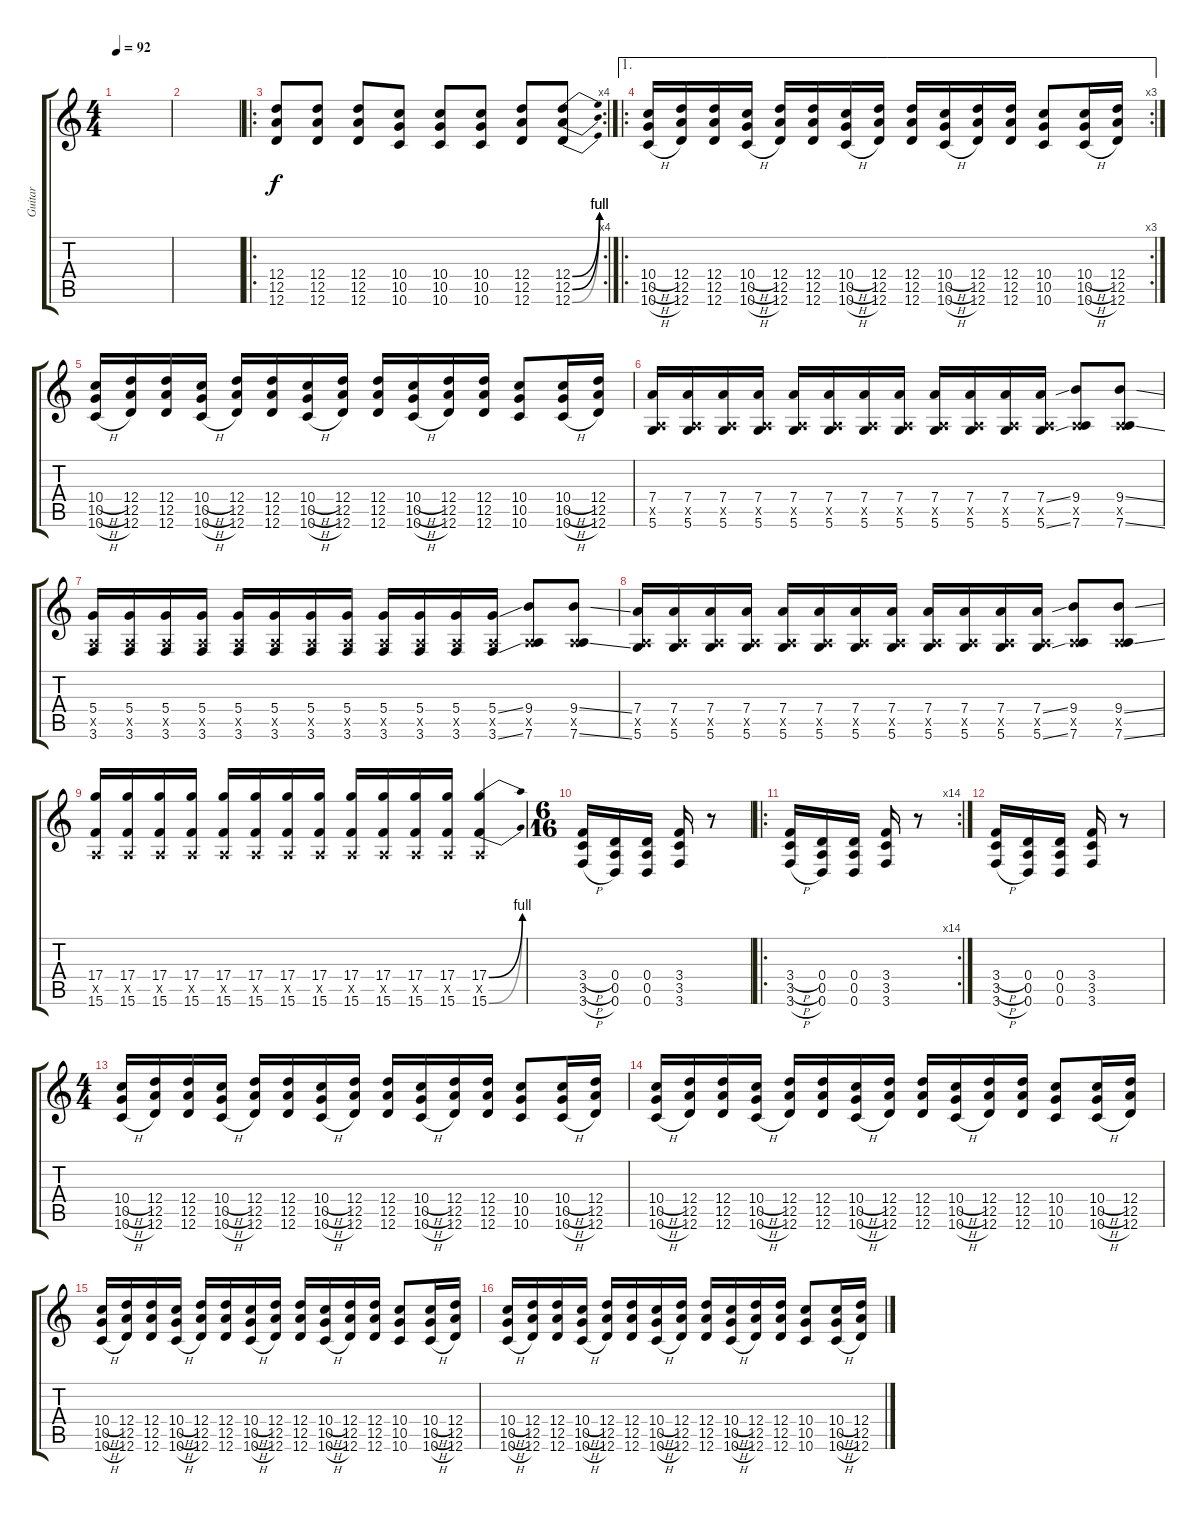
\track ("Guitar              " "Guitar    ") {instrument distortionguitar}
\staff {score tabs}
\tuning (E4 B3 G3 D3 A2 D2) {hide}
\ts (4 4)
\tempo 92
\clef g2
\ks c
|
|
\ro
\rc 4
(12.4 12.5 12.6).8 (12.4 12.5 12.6).8 (12.4 12.5 12.6).8 (10.4 10.5 10.6).8 (10.4 10.5 10.6).8 (10.4 10.5 10.6).8 (12.4 12.5 12.6).8 (12.4{be (bend 0 0 60 4)} 12.5{be (bend 0 0 60 4)} 12.6{be (bend 0 0 60 4)}).8 |
\ae 1
\ro
\rc 3
(10.4{h} 10.5{h} 10.6{h}).16 (12.4 12.5 12.6).16 (12.4 12.5 12.6).16 (10.4{h} 10.5{h} 10.6{h}).16 (12.4 12.5 12.6).16 (12.4 12.5 12.6).16 (10.4{h} 10.5{h} 10.6{h}).16 (12.4 12.5 12.6).16 (12.4 12.5 12.6).16 (10.4{h} 10.5{h} 10.6{h}).16 (12.4 12.5 12.6).16 (12.4 12.5 12.6).16 (10.4 10.5 10.6).8 (10.4{h} 10.5{h} 10.6{h}).16 (12.4 12.5 12.6).16 |
(10.4{h} 10.5{h} 10.6{h}).16 (12.4 12.5 12.6).16 (12.4 12.5 12.6).16 (10.4{h} 10.5{h} 10.6{h}).16 (12.4 12.5 12.6).16 (12.4 12.5 12.6).16 (10.4{h} 10.5{h} 10.6{h}).16 (12.4 12.5 12.6).16 (12.4 12.5 12.6).16 (10.4{h} 10.5{h} 10.6{h}).16 (12.4 12.5 12.6).16 (12.4 12.5 12.6).16 (10.4 10.5 10.6).8 (10.4{h} 10.5{h} 10.6{h}).16 (12.4 12.5 12.6).16 |
(7.4 0.5{x} 5.6).16 (7.4 0.5{x} 5.6).16 (7.4 0.5{x} 5.6).16 (7.4 0.5{x} 5.6).16 (7.4 0.5{x} 5.6).16 (7.4 0.5{x} 5.6).16 (7.4 0.5{x} 5.6).16 (7.4 0.5{x} 5.6).16 (7.4 0.5{x} 5.6).16 (7.4 0.5{x} 5.6).16 (7.4 0.5{x} 5.6).16 (7.4{ss} 0.5{x} 5.6{ss}).16 (9.4 0.5{x} 7.6).8 (9.4{ss} 0.5{x} 7.6{ss}).8 |
(5.4 0.5{x} 3.6).16 (5.4 0.5{x} 3.6).16 (5.4 0.5{x} 3.6).16 (5.4 0.5{x} 3.6).16 (5.4 0.5{x} 3.6).16 (5.4 0.5{x} 3.6).16 (5.4 0.5{x} 3.6).16 (5.4 0.5{x} 3.6).16 (5.4 0.5{x} 3.6).16 (5.4 0.5{x} 3.6).16 (5.4 0.5{x} 3.6).16 (5.4{ss} 0.5{x} 3.6{ss}).16 (9.4 0.5{x} 7.6).8 (9.4{ss} 0.5{x} 7.6{ss}).8 |
(7.4 0.5{x} 5.6).16 (7.4 0.5{x} 5.6).16 (7.4 0.5{x} 5.6).16 (7.4 0.5{x} 5.6).16 (7.4 0.5{x} 5.6).16 (7.4 0.5{x} 5.6).16 (7.4 0.5{x} 5.6).16 (7.4 0.5{x} 5.6).16 (7.4 0.5{x} 5.6).16 (7.4 0.5{x} 5.6).16 (7.4 0.5{x} 5.6).16 (7.4{ss} 0.5{x} 5.6{ss}).16 (9.4 0.5{x} 7.6).8 (9.4{ss} 0.5{x} 7.6{ss}).8 |
(17.4 0.5{x} 15.6).16 (17.4 0.5{x} 15.6).16 (17.4 0.5{x} 15.6).16 (17.4 0.5{x} 15.6).16 (17.4 0.5{x} 15.6).16 (17.4 0.5{x} 15.6).16 (17.4 0.5{x} 15.6).16 (17.4 0.5{x} 15.6).16 (17.4 0.5{x} 15.6).16 (17.4 0.5{x} 15.6).16 (17.4 0.5{x} 15.6).16 (17.4 0.5{x} 15.6).16 (17.4{be (bend 0 0 60 4)} 0.5{x} 15.6{be (bend 0 0 60 4)}).4 |
\ts (6 16)
(3.4{h} 3.5{h} 3.6{h}).16 (0.4 0.5 0.6).16 (0.4 0.5 0.6).16 (3.4 3.5 3.6).16 r.8 |
\ro
\rc 14
(3.4{h} 3.5{h} 3.6{h}).16 (0.4 0.5 0.6).16 (0.4 0.5 0.6).16 (3.4 3.5 3.6).16 r.8 |
(3.4{h} 3.5{h} 3.6{h}).16 (0.4 0.5 0.6).16 (0.4 0.5 0.6).16 (3.4 3.5 3.6).16 r.8 |
\ts (4 4)
(10.4{h} 10.5{h} 10.6{h}).16 (12.4 12.5 12.6).16 (12.4 12.5 12.6).16 (10.4{h} 10.5{h} 10.6{h}).16 (12.4 12.5 12.6).16 (12.4 12.5 12.6).16 (10.4{h} 10.5{h} 10.6{h}).16 (12.4 12.5 12.6).16 (12.4 12.5 12.6).16 (10.4{h} 10.5{h} 10.6{h}).16 (12.4 12.5 12.6).16 (12.4 12.5 12.6).16 (10.4 10.5 10.6).8 (10.4{h} 10.5{h} 10.6{h}).16 (12.4 12.5 12.6).16 |
(10.4{h} 10.5{h} 10.6{h}).16 (12.4 12.5 12.6).16 (12.4 12.5 12.6).16 (10.4{h} 10.5{h} 10.6{h}).16 (12.4 12.5 12.6).16 (12.4 12.5 12.6).16 (10.4{h} 10.5{h} 10.6{h}).16 (12.4 12.5 12.6).16 (12.4 12.5 12.6).16 (10.4{h} 10.5{h} 10.6{h}).16 (12.4 12.5 12.6).16 (12.4 12.5 12.6).16 (10.4 10.5 10.6).8 (10.4{h} 10.5{h} 10.6{h}).16 (12.4 12.5 12.6).16 |
(10.4{h} 10.5{h} 10.6{h}).16 (12.4 12.5 12.6).16 (12.4 12.5 12.6).16 (10.4{h} 10.5{h} 10.6{h}).16 (12.4 12.5 12.6).16 (12.4 12.5 12.6).16 (10.4{h} 10.5{h} 10.6{h}).16 (12.4 12.5 12.6).16 (12.4 12.5 12.6).16 (10.4{h} 10.5{h} 10.6{h}).16 (12.4 12.5 12.6).16 (12.4 12.5 12.6).16 (10.4 10.5 10.6).8 (10.4{h} 10.5{h} 10.6{h}).16 (12.4 12.5 12.6).16 |
(10.4{h} 10.5{h} 10.6{h}).16 (12.4 12.5 12.6).16 (12.4 12.5 12.6).16 (10.4{h} 10.5{h} 10.6{h}).16 (12.4 12.5 12.6).16 (12.4 12.5 12.6).16 (10.4{h} 10.5{h} 10.6{h}).16 (12.4 12.5 12.6).16 (12.4 12.5 12.6).16 (10.4{h} 10.5{h} 10.6{h}).16 (12.4 12.5 12.6).16 (12.4 12.5 12.6).16 (10.4 10.5 10.6).8 (10.4{h} 10.5{h} 10.6{h}).16 (12.4 12.5 12.6).16
